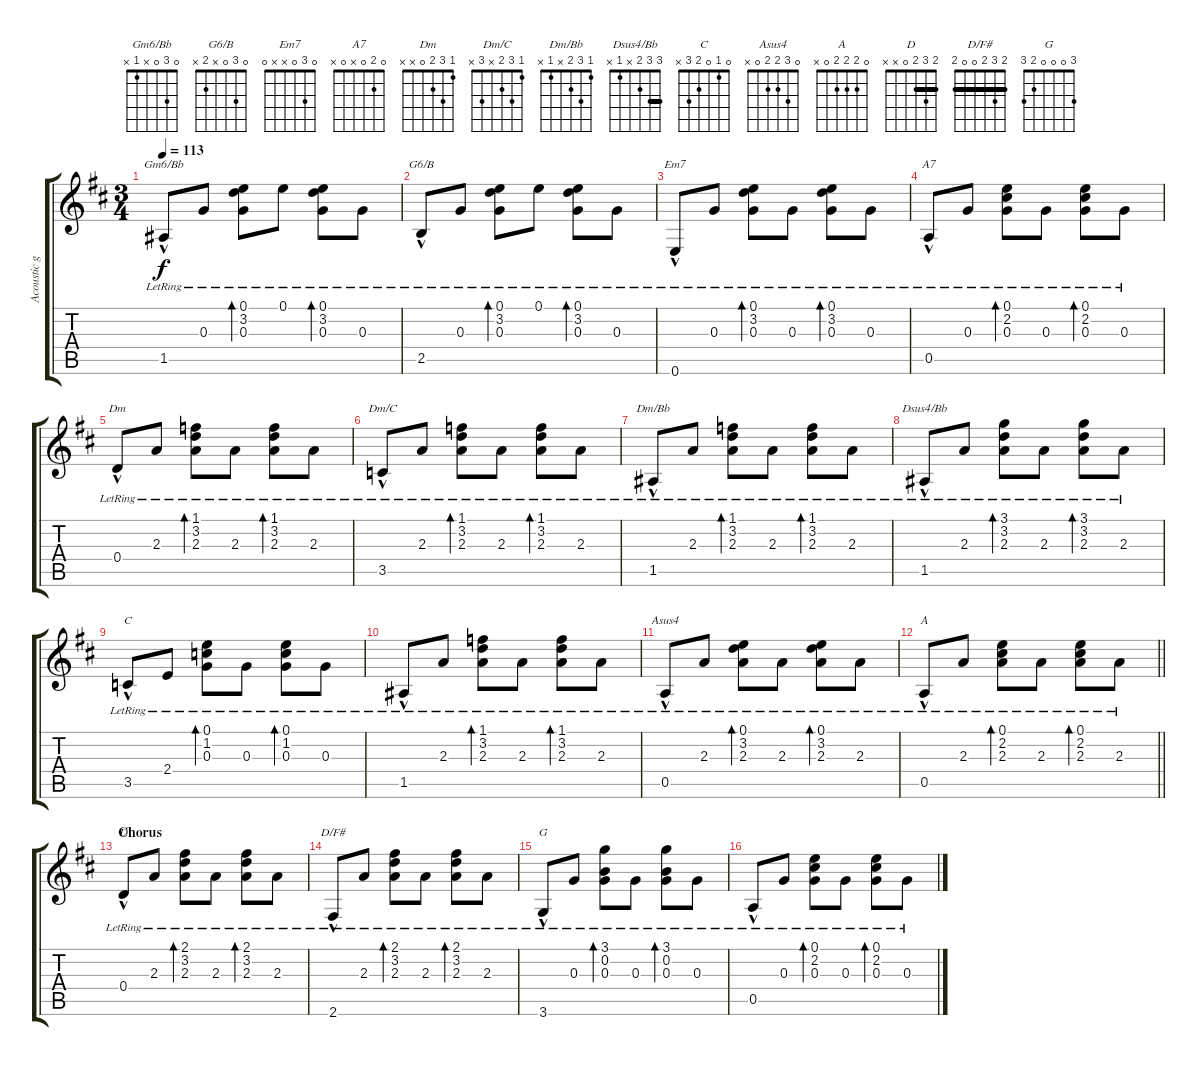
\track ("Acoustic guitar - Ralph McTell" "Acoustic g") {instrument acousticguitarsteel}
\staff {score tabs}
\tuning (E4 B3 G3 D3 A2 E2) {hide}
\chord ("Gm6/Bb" 0 3 0 x 1 x)
\chord ("G6/B" 0 3 0 x 2 x)
\chord ("Em7" 0 3 0 x x 0)
\chord ("A7" 0 2 0 x 0 x)
\chord ("Dm" 1 3 2 0 x x)
\chord ("Dm/C" 1 3 2 x 3 x)
\chord ("Dm/Bb" 1 3 2 x 1 x)
\chord ("Dsus4/Bb" 3 3 2 x 1 x) {barre 3}
\chord ("C" 0 1 0 2 3 x)
\chord ("Asus4" 0 3 2 2 0 x)
\chord ("A" 0 2 2 2 0 x)
\chord ("D" 2 3 2 0 x x) {barre 2}
\chord ("D/F#" 2 3 2 0 0 2) {barre 2}
\chord ("G" 3 0 0 0 2 3)
\ts (3 4)
\tempo 113
\clef g2
\ks d
1.5{hac lr}.8{ch "Gm6/Bb" dy f} 0.3{lr}.8 (0.1{lr} 3.2{lr} 0.3{lr}).8{bd 60} 0.1{lr}.8 (0.1{lr} 3.2{lr} 0.3{lr}).8{bd 60} 0.3{lr}.8 |
2.5{hac lr}.8{ch "G6/B"} 0.3{lr}.8 (0.1{lr} 3.2{lr} 0.3{lr}).8{bd 60} 0.1{lr}.8 (0.1{lr} 3.2{lr} 0.3{lr}).8{bd 60} 0.3{lr}.8 |
0.6{hac lr}.8{ch "Em7"} 0.3{lr}.8 (0.1{lr} 3.2{lr} 0.3{lr}).8{bd 60} 0.3{lr}.8 (0.1{lr} 3.2{lr} 0.3{lr}).8{bd 60} 0.3{lr}.8 |
0.5{hac lr}.8{ch "A7"} 0.3{lr}.8 (0.1{lr} 2.2{lr} 0.3{lr}).8{bd 60} 0.3{lr}.8 (0.1{lr} 2.2{lr} 0.3{lr}).8{bd 60} 0.3{lr}.8 |
0.4{hac lr}.8{ch "Dm"} 2.3{lr}.8 (1.1{lr} 3.2{lr} 2.3{lr}).8{bd 60} 2.3{lr}.8 (1.1{lr} 3.2{lr} 2.3{lr}).8{bd 60} 2.3{lr}.8 |
3.5{hac lr}.8{ch "Dm/C"} 2.3{lr}.8 (1.1{lr} 3.2{lr} 2.3{lr}).8{bd 60} 2.3{lr}.8 (1.1{lr} 3.2{lr} 2.3{lr}).8{bd 60} 2.3{lr}.8 |
1.5{hac lr}.8{ch "Dm/Bb"} 2.3{lr}.8 (1.1{lr} 3.2{lr} 2.3{lr}).8{bd 60} 2.3{lr}.8 (1.1{lr} 3.2{lr} 2.3{lr}).8{bd 60} 2.3{lr}.8 |
1.5{hac lr}.8{ch "Dsus4/Bb"} 2.3{lr}.8 (3.1{lr} 3.2{lr} 2.3{lr}).8{bd 60} 2.3{lr}.8 (3.1{lr} 3.2{lr} 2.3{lr}).8{bd 60} 2.3{lr}.8 |
3.5{hac lr}.8{ch "C"} 2.4{lr}.8 (0.1{lr} 1.2{lr} 0.3{lr}).8{bd 60} 0.3{lr}.8 (0.1{lr} 1.2{lr} 0.3{lr}).8{bd 60} 0.3{lr}.8 |
1.5{hac lr}.8 2.3{lr}.8 (1.1{lr} 3.2{lr} 2.3{lr}).8{bd 60} 2.3{lr}.8 (1.1{lr} 3.2{lr} 2.3{lr}).8{bd 60} 2.3{lr}.8 |
0.5{hac lr}.8{ch "Asus4"} 2.3{lr}.8 (0.1{lr} 3.2{lr} 2.3{lr}).8{bd 60} 2.3{lr}.8 (0.1{lr} 3.2{lr} 2.3{lr}).8{bd 60} 2.3{lr}.8 |
\barLineRight lightlight
0.5{hac lr}.8{ch "A"} 2.3{lr}.8 (0.1{lr} 2.2{lr} 2.3{lr}).8{bd 60} 2.3{lr}.8 (0.1{lr} 2.2{lr} 2.3{lr}).8{bd 60} 2.3{lr}.8 |
\section ("" "Chorus")
0.4{hac lr}.8{ch "D"} 2.3{lr}.8 (2.1{lr} 3.2{lr} 2.3{lr}).8{bd 60} 2.3{lr}.8 (2.1{lr} 3.2{lr} 2.3{lr}).8{bd 60} 2.3{lr}.8 |
2.6{hac lr}.8{ch "D/F#"} 2.3{lr}.8 (2.1{lr} 3.2{lr} 2.3{lr}).8{bd 60} 2.3{lr}.8 (2.1{lr} 3.2{lr} 2.3{lr}).8{bd 60} 2.3{lr}.8 |
3.6{hac lr}.8{ch "G"} 0.3{lr}.8 (3.1{lr} 0.2{lr} 0.3{lr}).8{bd 60} 0.3{lr}.8 (3.1{lr} 0.2{lr} 0.3{lr}).8{bd 60} 0.3{lr}.8 |
0.5{hac lr}.8 0.3{lr}.8 (0.1{lr} 2.2{lr} 0.3{lr}).8{bd 60} 0.3{lr}.8 (0.1{lr} 2.2{lr} 0.3{lr}).8{bd 60} 0.3{lr}.8
